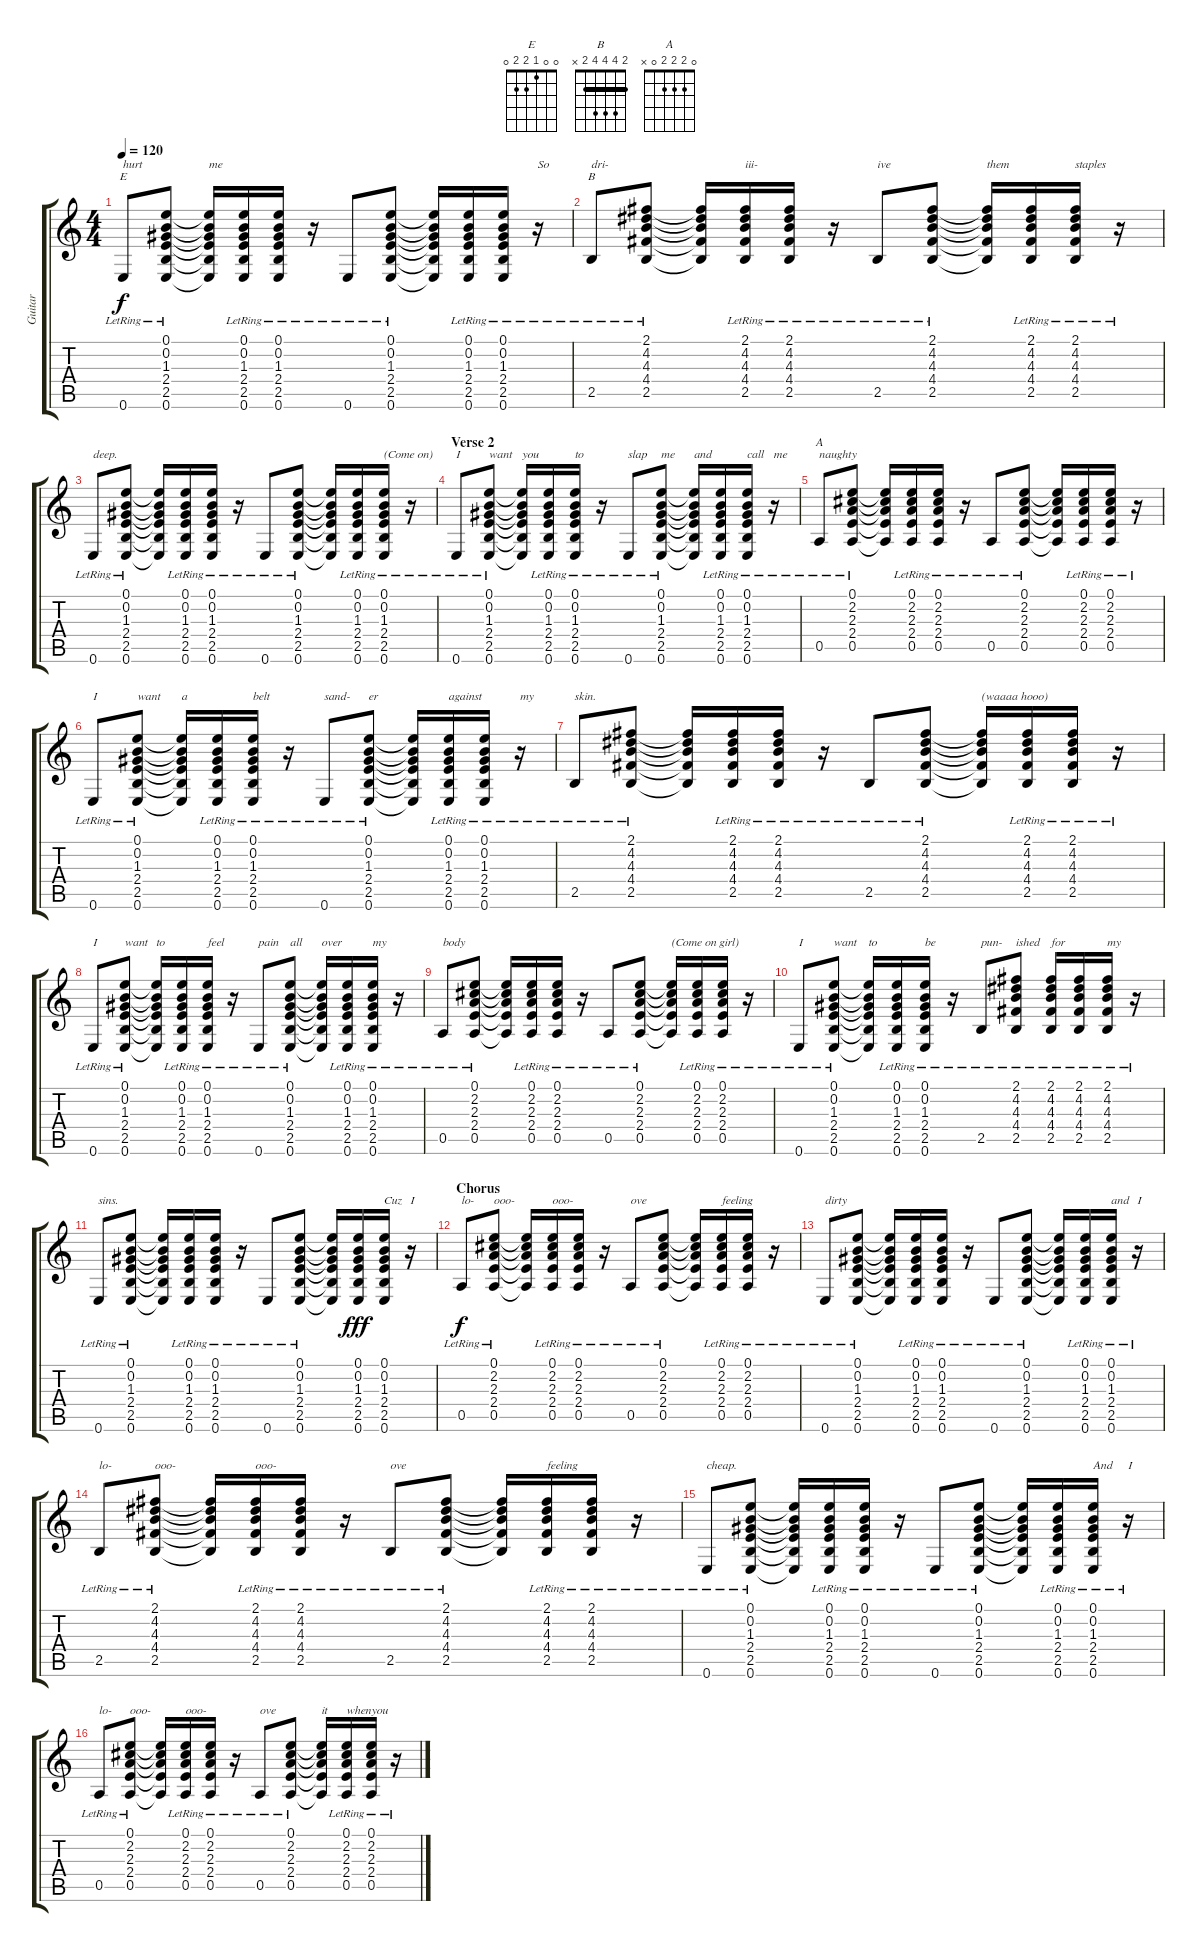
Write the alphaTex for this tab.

\track ("Guitar" "Guitar") {instrument overdrivenguitar}
\staff {score tabs}
\tuning (E4 B3 G3 D3 A2 E2) {hide}
\chord ("E" 0 0 1 2 2 0)
\chord ("B" 2 4 4 4 2 x) {barre 2}
\chord ("A" 0 2 2 2 0 x)
\ts (4 4)
\tempo 120
\clef g2
\ks c
0.6{lr}.8{ch "E" txt "hurt" dy f} (0.1{lr} 0.2{lr} 1.3{lr} 2.4{lr} 2.5{lr} 0.6{lr}).8 (0.1{t} 0.2{t} 1.3{t} 2.4{t} 2.5{t} 0.6{t}).16{txt "me"} (0.1{lr} 0.2{lr} 1.3{lr} 2.4{lr} 2.5{lr} 0.6{lr}).16 (0.1{lr} 0.2{lr} 1.3{lr} 2.4{lr} 2.5{lr} 0.6{lr}).16 r.16 0.6{lr}.8 (0.1{lr} 0.2{lr} 1.3{lr} 2.4{lr} 2.5{lr} 0.6{lr}).8 (0.1{t} 0.2{t} 1.3{t} 2.4{t} 2.5{t} 0.6{t}).16 (0.1{lr} 0.2{lr} 1.3{lr} 2.4{lr} 2.5{lr} 0.6{lr}).16 (0.1{lr} 0.2{lr} 1.3{lr} 2.4{lr} 2.5{lr} 0.6{lr}).16 r.16{txt "So"} |
2.5{lr}.8{ch "B" txt "dri-"} (2.1{lr} 4.2{lr} 4.3{lr} 4.4{lr} 2.5{lr}).8 (2.1{t} 4.2{t} 4.3{t} 4.4{t} 2.5{t}).16 (2.1{lr} 4.2{lr} 4.3{lr} 4.4{lr} 2.5{lr}).16{txt "iii-"} (2.1{lr} 4.2{lr} 4.3{lr} 4.4{lr} 2.5{lr}).16 r.16 2.5{lr}.8{txt "ive"} (2.1{lr} 4.2{lr} 4.3{lr} 4.4{lr} 2.5{lr}).8 (2.1{t} 4.2{t} 4.3{t} 4.4{t} 2.5{t}).16{txt "them"} (2.1{lr} 4.2{lr} 4.3{lr} 4.4{lr} 2.5{lr}).16 (2.1{lr} 4.2{lr} 4.3{lr} 4.4{lr} 2.5{lr}).16{txt "staples"} r.16 |
0.6{lr}.8{txt "deep."} (0.1{lr} 0.2{lr} 1.3{lr} 2.4{lr} 2.5{lr} 0.6{lr}).8 (0.1{t} 0.2{t} 1.3{t} 2.4{t} 2.5{t} 0.6{t}).16 (0.1{lr} 0.2{lr} 1.3{lr} 2.4{lr} 2.5{lr} 0.6{lr}).16 (0.1{lr} 0.2{lr} 1.3{lr} 2.4{lr} 2.5{lr} 0.6{lr}).16 r.16 0.6{lr}.8 (0.1{lr} 0.2{lr} 1.3{lr} 2.4{lr} 2.5{lr} 0.6{lr}).8 (0.1{t} 0.2{t} 1.3{t} 2.4{t} 2.5{t} 0.6{t}).16 (0.1{lr} 0.2{lr} 1.3{lr} 2.4{lr} 2.5{lr} 0.6{lr}).16 (0.1{lr} 0.2{lr} 1.3{lr} 2.4{lr} 2.5{lr} 0.6{lr}).16{txt "(Come on)"} r.16 |
\section ("" "Verse 2")
0.6{lr}.8{txt "I"} (0.1{lr} 0.2{lr} 1.3{lr} 2.4{lr} 2.5{lr} 0.6{lr}).8{txt "want"} (0.1{t} 0.2{t} 1.3{t} 2.4{t} 2.5{t} 0.6{t}).16{txt "you"} (0.1{lr} 0.2{lr} 1.3{lr} 2.4{lr} 2.5{lr} 0.6{lr}).16 (0.1{lr} 0.2{lr} 1.3{lr} 2.4{lr} 2.5{lr} 0.6{lr}).16{txt "to"} r.16 0.6{lr}.8{txt "slap"} (0.1{lr} 0.2{lr} 1.3{lr} 2.4{lr} 2.5{lr} 0.6{lr}).8{txt "me"} (0.1{t} 0.2{t} 1.3{t} 2.4{t} 2.5{t} 0.6{t}).16{txt "and"} (0.1{lr} 0.2{lr} 1.3{lr} 2.4{lr} 2.5{lr} 0.6{lr}).16 (0.1{lr} 0.2{lr} 1.3{lr} 2.4{lr} 2.5{lr} 0.6{lr}).16{txt "call"} r.16{txt "me"} |
0.5{lr}.8{ch "A" txt "naughty"} (0.1{lr} 2.2{lr} 2.3{lr} 2.4{lr} 0.5{lr}).8 (0.1{t} 2.2{t} 2.3{t} 2.4{t} 0.5{t}).16 (0.1{lr} 2.2{lr} 2.3{lr} 2.4{lr} 0.5{lr}).16 (0.1{lr} 2.2{lr} 2.3{lr} 2.4{lr} 0.5{lr}).16 r.16 0.5{lr}.8 (0.1{lr} 2.2{lr} 2.3{lr} 2.4{lr} 0.5{lr}).8 (0.1{t} 2.2{t} 2.3{t} 2.4{t} 0.5{t}).16 (0.1{lr} 2.2{lr} 2.3{lr} 2.4{lr} 0.5{lr}).16 (0.1{lr} 2.2{lr} 2.3{lr} 2.4{lr} 0.5{lr}).16 r.16 |
0.6{lr}.8{txt "I"} (0.1{lr} 0.2{lr} 1.3{lr} 2.4{lr} 2.5{lr} 0.6{lr}).8{txt "want"} (0.1{t} 0.2{t} 1.3{t} 2.4{t} 2.5{t} 0.6{t}).16{txt "a"} (0.1{lr} 0.2{lr} 1.3{lr} 2.4{lr} 2.5{lr} 0.6{lr}).16 (0.1{lr} 0.2{lr} 1.3{lr} 2.4{lr} 2.5{lr} 0.6{lr}).16{txt "belt"} r.16 0.6{lr}.8{txt "sand-"} (0.1{lr} 0.2{lr} 1.3{lr} 2.4{lr} 2.5{lr} 0.6{lr}).8{txt "er"} (0.1{t} 0.2{t} 1.3{t} 2.4{t} 2.5{t} 0.6{t}).16 (0.1{lr} 0.2{lr} 1.3{lr} 2.4{lr} 2.5{lr} 0.6{lr}).16{txt "against"} (0.1{lr} 0.2{lr} 1.3{lr} 2.4{lr} 2.5{lr} 0.6{lr}).16 r.16{txt "my"} |
2.5{lr}.8{txt "skin."} (2.1{lr} 4.2{lr} 4.3{lr} 4.4{lr} 2.5{lr}).8 (2.1{t} 4.2{t} 4.3{t} 4.4{t} 2.5{t}).16 (2.1{lr} 4.2{lr} 4.3{lr} 4.4{lr} 2.5{lr}).16 (2.1{lr} 4.2{lr} 4.3{lr} 4.4{lr} 2.5{lr}).16 r.16 2.5{lr}.8 (2.1{lr} 4.2{lr} 4.3{lr} 4.4{lr} 2.5{lr}).8 (2.1{t} 4.2{t} 4.3{t} 4.4{t} 2.5{t}).16{txt "(waaaa hooo)"} (2.1{lr} 4.2{lr} 4.3{lr} 4.4{lr} 2.5{lr}).16 (2.1{lr} 4.2{lr} 4.3{lr} 4.4{lr} 2.5{lr}).16 r.16 |
0.6{lr}.8{txt "I"} (0.1{lr} 0.2{lr} 1.3{lr} 2.4{lr} 2.5{lr} 0.6{lr}).8{txt "want"} (0.1{t} 0.2{t} 1.3{t} 2.4{t} 2.5{t} 0.6{t}).16{txt "to"} (0.1{lr} 0.2{lr} 1.3{lr} 2.4{lr} 2.5{lr} 0.6{lr}).16 (0.1{lr} 0.2{lr} 1.3{lr} 2.4{lr} 2.5{lr} 0.6{lr}).16{txt "feel"} r.16 0.6{lr}.8{txt "pain"} (0.1{lr} 0.2{lr} 1.3{lr} 2.4{lr} 2.5{lr} 0.6{lr}).8{txt "all"} (0.1{t} 0.2{t} 1.3{t} 2.4{t} 2.5{t} 0.6{t}).16{txt "over"} (0.1{lr} 0.2{lr} 1.3{lr} 2.4{lr} 2.5{lr} 0.6{lr}).16 (0.1{lr} 0.2{lr} 1.3{lr} 2.4{lr} 2.5{lr} 0.6{lr}).16{txt "my"} r.16 |
0.5{lr}.8{txt "body"} (0.1{lr} 2.2{lr} 2.3{lr} 2.4{lr} 0.5{lr}).8 (0.1{t} 2.2{t} 2.3{t} 2.4{t} 0.5{t}).16 (0.1{lr} 2.2{lr} 2.3{lr} 2.4{lr} 0.5{lr}).16 (0.1{lr} 2.2{lr} 2.3{lr} 2.4{lr} 0.5{lr}).16 r.16 0.5{lr}.8 (0.1{lr} 2.2{lr} 2.3{lr} 2.4{lr} 0.5{lr}).8 (0.1{t} 2.2{t} 2.3{t} 2.4{t} 0.5{t}).16{txt "(Come on girl)"} (0.1{lr} 2.2{lr} 2.3{lr} 2.4{lr} 0.5{lr}).16 (0.1{lr} 2.2{lr} 2.3{lr} 2.4{lr} 0.5{lr}).16 r.16 |
0.6{lr}.8{txt "I"} (0.1{lr} 0.2{lr} 1.3{lr} 2.4{lr} 2.5{lr} 0.6{lr}).8{txt "want"} (0.1{t} 0.2{t} 1.3{t} 2.4{t} 2.5{t} 0.6{t}).16{txt "to"} (0.1{lr} 0.2{lr} 1.3{lr} 2.4{lr} 2.5{lr} 0.6{lr}).16 (0.1{lr} 0.2{lr} 1.3{lr} 2.4{lr} 2.5{lr} 0.6{lr}).16{txt "be"} r.16 2.5{lr}.8{txt "pun-"} (2.1{lr} 4.2{lr} 4.3{lr} 4.4{lr} 2.5{lr}).8{txt "ished"} (2.1{lr} 4.2{lr} 4.3{lr} 4.4{lr} 2.5{lr}).16{txt "for"} (2.1{lr} 4.2{lr} 4.3{lr} 4.4{lr} 2.5{lr}).16 (2.1{lr} 4.2{lr} 4.3{lr} 4.4{lr} 2.5{lr}).16{txt "my"} r.16 |
0.6{lr}.8{txt "sins."} (0.1{lr} 0.2{lr} 1.3{lr} 2.4{lr} 2.5{lr} 0.6{lr}).8 (0.1{t} 0.2{t} 1.3{t} 2.4{t} 2.5{t} 0.6{t}).16 (0.1{lr} 0.2{lr} 1.3{lr} 2.4{lr} 2.5{lr} 0.6{lr}).16 (0.1{lr} 0.2{lr} 1.3{lr} 2.4{lr} 2.5{lr} 0.6{lr}).16 r.16 0.6{lr}.8 (0.1{lr} 0.2{lr} 1.3{lr} 2.4{lr} 2.5{lr} 0.6{lr}).8 (0.1{t} 0.2{t} 1.3{t} 2.4{t} 2.5{t} 0.6{t}).16 (0.1 0.2 1.3 2.4 2.5 0.6).16{dy fff} (0.1 0.2 1.3 2.4 2.5 0.6).16{txt "Cuz"} r.16{txt "I"} |
\section ("" "Chorus")
0.5{lr}.8{txt "lo-" dy f} (0.1{lr} 2.2{lr} 2.3{lr} 2.4{lr} 0.5{lr}).8{txt "ooo-"} (0.1{t} 2.2{t} 2.3{t} 2.4{t} 0.5{t}).16 (0.1{lr} 2.2{lr} 2.3{lr} 2.4{lr} 0.5{lr}).16{txt "ooo-"} (0.1{lr} 2.2{lr} 2.3{lr} 2.4{lr} 0.5{lr}).16 r.16 0.5{lr}.8{txt "ove"} (0.1{lr} 2.2{lr} 2.3{lr} 2.4{lr} 0.5{lr}).8 (0.1{t} 2.2{t} 2.3{t} 2.4{t} 0.5{t}).16 (0.1{lr} 2.2{lr} 2.3{lr} 2.4{lr} 0.5{lr}).16{txt "feeling"} (0.1 2.2{lr} 2.3{lr} 2.4{lr} 0.5{lr}).16 r.16 |
0.6{lr}.8{txt "dirty"} (0.1{lr} 0.2{lr} 1.3{lr} 2.4{lr} 2.5{lr} 0.6{lr}).8 (0.1{t} 0.2{t} 1.3{t} 2.4{t} 2.5{t} 0.6{t}).16 (0.1{lr} 0.2{lr} 1.3{lr} 2.4{lr} 2.5{lr} 0.6{lr}).16 (0.1{lr} 0.2{lr} 1.3{lr} 2.4{lr} 2.5{lr} 0.6{lr}).16 r.16 0.6{lr}.8 (0.1{lr} 0.2{lr} 1.3{lr} 2.4{lr} 2.5{lr} 0.6{lr}).8 (0.1{t} 0.2{t} 1.3{t} 2.4{t} 2.5{t} 0.6{t}).16 (0.1{lr} 0.2{lr} 1.3{lr} 2.4{lr} 2.5{lr} 0.6{lr}).16 (0.1{lr} 0.2{lr} 1.3{lr} 2.4{lr} 2.5{lr} 0.6{lr}).16{txt "and"} r.16{txt "I"} |
2.5{lr}.8{txt "lo-"} (2.1{lr} 4.2{lr} 4.3{lr} 4.4{lr} 2.5{lr}).8{txt "ooo-"} (2.1{t} 4.2{t} 4.3{t} 4.4{t} 2.5{t}).16 (2.1{lr} 4.2{lr} 4.3{lr} 4.4{lr} 2.5{lr}).16{txt "ooo-"} (2.1{lr} 4.2{lr} 4.3{lr} 4.4{lr} 2.5{lr}).16 r.16 2.5{lr}.8{txt "ove"} (2.1{lr} 4.2{lr} 4.3{lr} 4.4{lr} 2.5{lr}).8 (2.1{t} 4.2{t} 4.3{t} 4.4{t} 2.5{t}).16 (2.1{lr} 4.2{lr} 4.3{lr} 4.4{lr} 2.5{lr}).16{txt "feeling"} (2.1{lr} 4.2{lr} 4.3{lr} 4.4{lr} 2.5{lr}).16 r.16 |
0.6{lr}.8{txt "cheap."} (0.1{lr} 0.2{lr} 1.3{lr} 2.4{lr} 2.5{lr} 0.6{lr}).8 (0.1{t} 0.2{t} 1.3{t} 2.4{t} 2.5{t} 0.6{t}).16 (0.1{lr} 0.2{lr} 1.3{lr} 2.4{lr} 2.5{lr} 0.6{lr}).16 (0.1{lr} 0.2{lr} 1.3{lr} 2.4{lr} 2.5{lr} 0.6{lr}).16 r.16 0.6{lr}.8 (0.1{lr} 0.2{lr} 1.3{lr} 2.4{lr} 2.5{lr} 0.6{lr}).8 (0.1{t} 0.2{t} 1.3{t} 2.4{t} 2.5{t} 0.6{t}).16 (0.1{lr} 0.2{lr} 1.3{lr} 2.4{lr} 2.5{lr} 0.6{lr}).16 (0.1{lr} 0.2{lr} 1.3{lr} 2.4{lr} 2.5{lr} 0.6{lr}).16{txt "And"} r.16{txt "I"} |
0.5{lr}.8{txt "lo-"} (0.1{lr} 2.2{lr} 2.3{lr} 2.4{lr} 0.5{lr}).8{txt "ooo-"} (0.1{t} 2.2{t} 2.3{t} 2.4{t} 0.5{t}).16 (0.1{lr} 2.2{lr} 2.3{lr} 2.4{lr} 0.5{lr}).16{txt "ooo-"} (0.1{lr} 2.2{lr} 2.3{lr} 2.4{lr} 0.5{lr}).16 r.16 0.5{lr}.8{txt "ove"} (0.1{lr} 2.2{lr} 2.3{lr} 2.4{lr} 0.5{lr}).8 (0.1{t} 2.2{t} 2.3{t} 2.4{t} 0.5{t}).16{txt "it"} (0.1{lr} 2.2{lr} 2.3{lr} 2.4{lr} 0.5{lr}).16{txt "when"} (0.1{lr} 2.2{lr} 2.3{lr} 2.4{lr} 0.5{lr}).16{txt "you"} r.16
